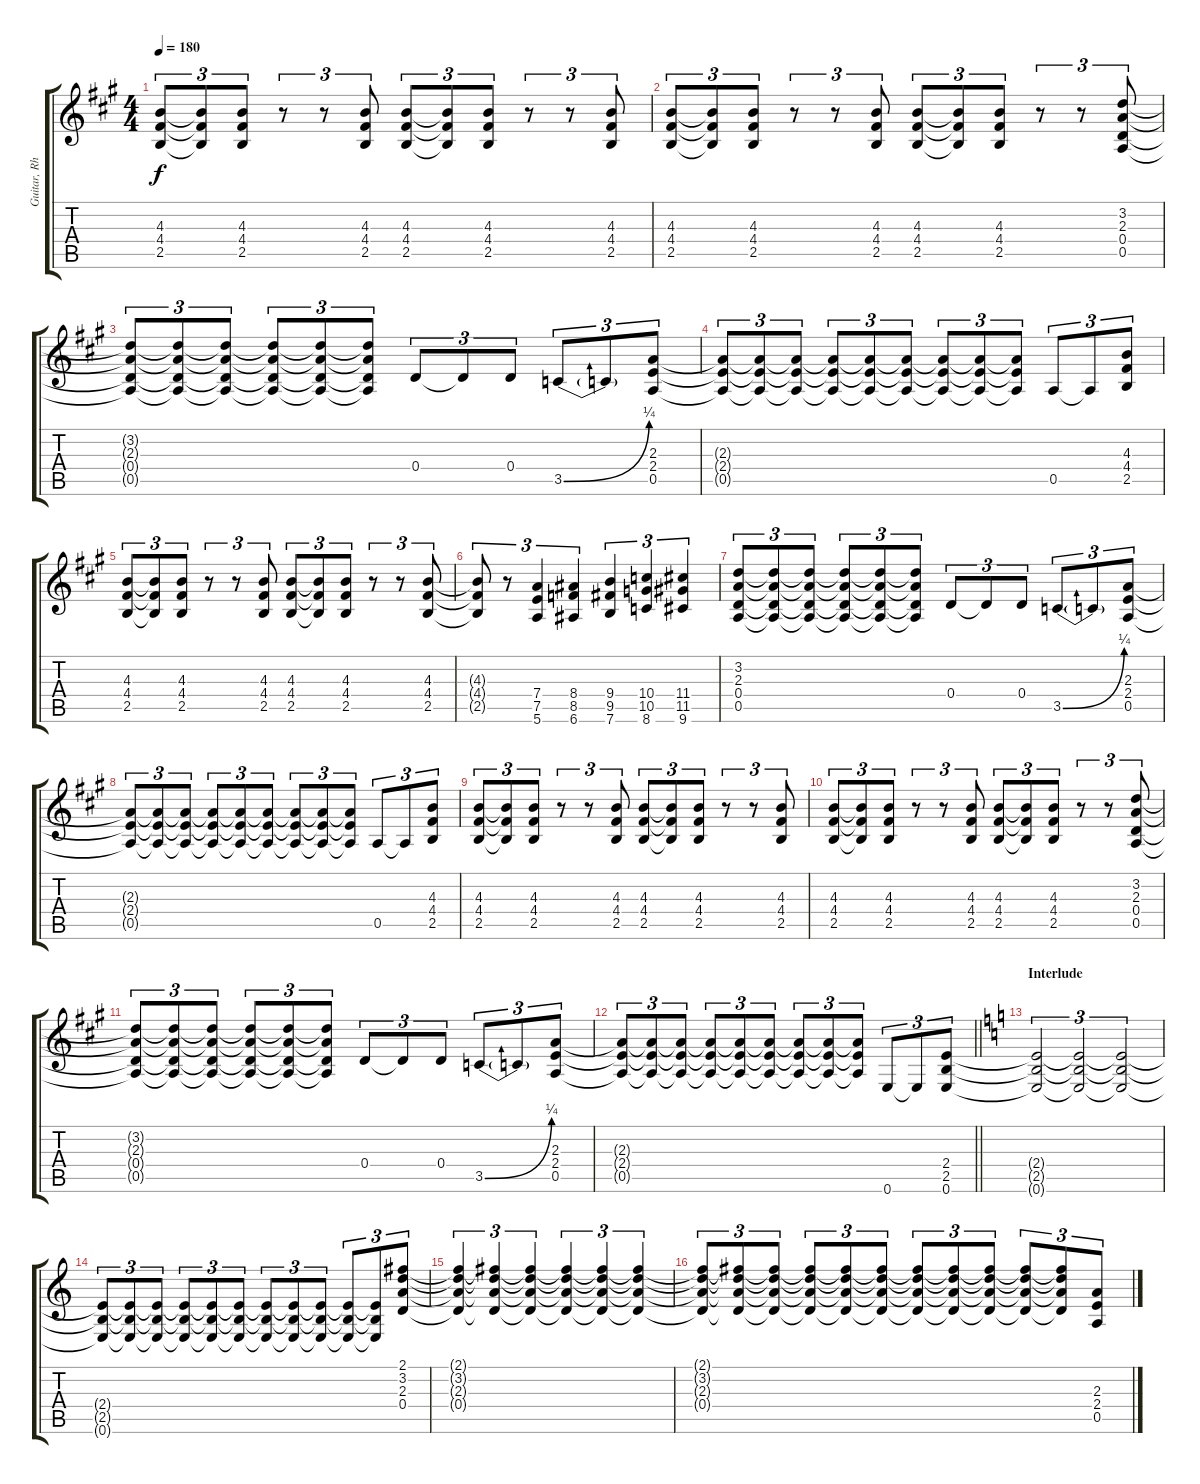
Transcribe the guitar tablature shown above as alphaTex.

\track ("Guitar, Rhythm" "Guitar, Rh") {instrument overdrivenguitar}
\staff {score tabs}
\tuning (E4 B3 G3 D3 A2 E2) {hide}
\ts (4 4)
\tempo 180
\clef g2
\ks a
(4.3 4.4 2.5).8{tu (3 2) dy f} (4.3{t} 4.4{t} 2.5{t}).8{tu (3 2)} (4.3 4.4 2.5).8{tu (3 2)} r.8{tu (3 2)} r.8{tu (3 2)} (4.3 4.4 2.5).8{tu (3 2)} (4.3 4.4 2.5).8{tu (3 2)} (4.3{t} 4.4{t} 2.5{t}).8{tu (3 2)} (4.3 4.4 2.5).8{tu (3 2)} r.8{tu (3 2)} r.8{tu (3 2)} (4.3 4.4 2.5).8{tu (3 2)} |
(4.3 4.4 2.5).8{tu (3 2)} (4.3{t} 4.4{t} 2.5{t}).8{tu (3 2)} (4.3 4.4 2.5).8{tu (3 2)} r.8{tu (3 2)} r.8{tu (3 2)} (4.3 4.4 2.5).8{tu (3 2)} (4.3 4.4 2.5).8{tu (3 2)} (4.3{t} 4.4{t} 2.5{t}).8{tu (3 2)} (4.3 4.4 2.5).8{tu (3 2)} r.8{tu (3 2)} r.8{tu (3 2)} (3.2 2.3 0.4 0.5).8{tu (3 2)} |
(3.2{t} 2.3{t} 0.4{t} 0.5{t}).8{tu (3 2)} (3.2{t} 2.3{t} 0.4{t} 0.5{t}).8{tu (3 2)} (3.2{t} 2.3{t} 0.4{t} 0.5{t}).8{tu (3 2)} (3.2{t} 2.3{t} 0.4{t} 0.5{t}).8{tu (3 2)} (3.2{t} 2.3{t} 0.4{t} 0.5{t}).8{tu (3 2)} (3.2{t} 2.3{t} 0.4{t} 0.5{t}).8{tu (3 2)} 0.4.8{tu (3 2)} 0.4{t}.8{tu (3 2)} 0.4.8{tu (3 2)} 3.5{be (bend 0 0 60 1)}.8{tu (3 2)} 3.5{t}.8{tu (3 2)} (2.3 2.4 0.5).8{tu (3 2)} |
(2.3{t} 2.4{t} 0.5{t}).8{tu (3 2)} (2.3{t} 2.4{t} 0.5{t}).8{tu (3 2)} (2.3{t} 2.4{t} 0.5{t}).8{tu (3 2)} (2.3{t} 2.4{t} 0.5{t}).8{tu (3 2)} (2.3{t} 2.4{t} 0.5{t}).8{tu (3 2)} (2.3{t} 2.4{t} 0.5{t}).8{tu (3 2)} (2.3{t} 2.4{t} 0.5{t}).8{tu (3 2)} (2.3{t} 2.4{t} 0.5{t}).8{tu (3 2)} (2.3{t} 2.4{t} 0.5{t}).8{tu (3 2)} 0.5.8{tu (3 2)} 0.5{t}.8{tu (3 2)} (4.3 4.4 2.5).8{tu (3 2)} |
(4.3 4.4 2.5).8{tu (3 2)} (4.3{t} 4.4{t} 2.5{t}).8{tu (3 2)} (4.3 4.4 2.5).8{tu (3 2)} r.8{tu (3 2)} r.8{tu (3 2)} (4.3 4.4 2.5).8{tu (3 2)} (4.3 4.4 2.5).8{tu (3 2)} (4.3{t} 4.4{t} 2.5{t}).8{tu (3 2)} (4.3 4.4 2.5).8{tu (3 2)} r.8{tu (3 2)} r.8{tu (3 2)} (4.3 4.4 2.5).8{tu (3 2)} |
(4.3{t} 4.4{t} 2.5{t}).8{tu (3 2)} r.8{tu (3 2)} (7.4 7.5 5.6).4{tu (3 2)} (8.4 8.5 6.6).4{tu (3 2)} (9.4 9.5 7.6).4{tu (3 2)} (10.4 10.5 8.6).4{tu (3 2)} (11.4 11.5 9.6).4{tu (3 2)} |
(3.2 2.3 0.4 0.5).8{tu (3 2)} (3.2{t} 2.3{t} 0.4{t} 0.5{t}).8{tu (3 2)} (3.2{t} 2.3{t} 0.4{t} 0.5{t}).8{tu (3 2)} (3.2{t} 2.3{t} 0.4{t} 0.5{t}).8{tu (3 2)} (3.2{t} 2.3{t} 0.4{t} 0.5{t}).8{tu (3 2)} (3.2{t} 2.3{t} 0.4{t} 0.5{t}).8{tu (3 2)} 0.4.8{tu (3 2)} 0.4{t}.8{tu (3 2)} 0.4.8{tu (3 2)} 3.5{be (bend 0 0 60 1)}.8{tu (3 2)} 3.5{t}.8{tu (3 2)} (2.3 2.4 0.5).8{tu (3 2)} |
(2.3{t} 2.4{t} 0.5{t}).8{tu (3 2)} (2.3{t} 2.4{t} 0.5{t}).8{tu (3 2)} (2.3{t} 2.4{t} 0.5{t}).8{tu (3 2)} (2.3{t} 2.4{t} 0.5{t}).8{tu (3 2)} (2.3{t} 2.4{t} 0.5{t}).8{tu (3 2)} (2.3{t} 2.4{t} 0.5{t}).8{tu (3 2)} (2.3{t} 2.4{t} 0.5{t}).8{tu (3 2)} (2.3{t} 2.4{t} 0.5{t}).8{tu (3 2)} (2.3{t} 2.4{t} 0.5{t}).8{tu (3 2)} 0.5.8{tu (3 2)} 0.5{t}.8{tu (3 2)} (4.3 4.4 2.5).8{tu (3 2)} |
(4.3 4.4 2.5).8{tu (3 2)} (4.3{t} 4.4{t} 2.5{t}).8{tu (3 2)} (4.3 4.4 2.5).8{tu (3 2)} r.8{tu (3 2)} r.8{tu (3 2)} (4.3 4.4 2.5).8{tu (3 2)} (4.3 4.4 2.5).8{tu (3 2)} (4.3{t} 4.4{t} 2.5{t}).8{tu (3 2)} (4.3 4.4 2.5).8{tu (3 2)} r.8{tu (3 2)} r.8{tu (3 2)} (4.3 4.4 2.5).8{tu (3 2)} |
(4.3 4.4 2.5).8{tu (3 2)} (4.3{t} 4.4{t} 2.5{t}).8{tu (3 2)} (4.3 4.4 2.5).8{tu (3 2)} r.8{tu (3 2)} r.8{tu (3 2)} (4.3 4.4 2.5).8{tu (3 2)} (4.3 4.4 2.5).8{tu (3 2)} (4.3{t} 4.4{t} 2.5{t}).8{tu (3 2)} (4.3 4.4 2.5).8{tu (3 2)} r.8{tu (3 2)} r.8{tu (3 2)} (3.2 2.3 0.4 0.5).8{tu (3 2)} |
(3.2{t} 2.3{t} 0.4{t} 0.5{t}).8{tu (3 2)} (3.2{t} 2.3{t} 0.4{t} 0.5{t}).8{tu (3 2)} (3.2{t} 2.3{t} 0.4{t} 0.5{t}).8{tu (3 2)} (3.2{t} 2.3{t} 0.4{t} 0.5{t}).8{tu (3 2)} (3.2{t} 2.3{t} 0.4{t} 0.5{t}).8{tu (3 2)} (3.2{t} 2.3{t} 0.4{t} 0.5{t}).8{tu (3 2)} 0.4.8{tu (3 2)} 0.4{t}.8{tu (3 2)} 0.4.8{tu (3 2)} 3.5{be (bend 0 0 60 1)}.8{tu (3 2)} 3.5{t}.8{tu (3 2)} (2.3 2.4 0.5).8{tu (3 2)} |
\barLineRight lightlight
(2.3{t} 2.4{t} 0.5{t}).8{tu (3 2)} (2.3{t} 2.4{t} 0.5{t}).8{tu (3 2)} (2.3{t} 2.4{t} 0.5{t}).8{tu (3 2)} (2.3{t} 2.4{t} 0.5{t}).8{tu (3 2)} (2.3{t} 2.4{t} 0.5{t}).8{tu (3 2)} (2.3{t} 2.4{t} 0.5{t}).8{tu (3 2)} (2.3{t} 2.4{t} 0.5{t}).8{tu (3 2)} (2.3{t} 2.4{t} 0.5{t}).8{tu (3 2)} (2.3{t} 2.4{t} 0.5{t}).8{tu (3 2)} 0.6.8{tu (3 2)} 0.6{t}.8{tu (3 2)} (2.4 2.5 0.6).8{tu (3 2)} |
\section ("" "Interlude")
\ks c
(2.4{t} 2.5{t} 0.6{t}).2{tu (3 2)} (2.4{t} 2.5{t} 0.6{t}).2{tu (3 2)} (2.4{t} 2.5{t} 0.6{t}).2{tu (3 2)} |
(2.4{t} 2.5{t} 0.6{t}).8{tu (3 2)} (2.4{t} 2.5{t} 0.6{t}).8{tu (3 2)} (2.4{t} 2.5{t} 0.6{t}).8{tu (3 2)} (2.4{t} 2.5{t} 0.6{t}).8{tu (3 2)} (2.4{t} 2.5{t} 0.6{t}).8{tu (3 2)} (2.4{t} 2.5{t} 0.6{t}).8{tu (3 2)} (2.4{t} 2.5{t} 0.6{t}).8{tu (3 2)} (2.4{t} 2.5{t} 0.6{t}).8{tu (3 2)} (2.4{t} 2.5{t} 0.6{t}).8{tu (3 2)} (2.4{t} 2.5{t} 0.6{t}).8{tu (3 2)} (2.4{t} 2.5{t} 0.6{t}).8{tu (3 2)} (2.1 3.2 2.3 0.4).8{tu (3 2)} |
(2.1{t} 3.2{t} 2.3{t} 0.4{t}).4{tu (3 2)} (2.1{t} 3.2{t} 2.3{t} 0.4{t}).4{tu (3 2)} (2.1{t} 3.2{t} 2.3{t} 0.4{t}).4{tu (3 2)} (2.1{t} 3.2{t} 2.3{t} 0.4{t}).4{tu (3 2)} (2.1{t} 3.2{t} 2.3{t} 0.4{t}).4{tu (3 2)} (2.1{t} 3.2{t} 2.3{t} 0.4{t}).4{tu (3 2)} |
(2.1{t} 3.2{t} 2.3{t} 0.4{t}).8{tu (3 2)} (2.1{t} 3.2{t} 2.3{t} 0.4{t}).8{tu (3 2)} (2.1{t} 3.2{t} 2.3{t} 0.4{t}).8{tu (3 2)} (2.1{t} 3.2{t} 2.3{t} 0.4{t}).8{tu (3 2)} (2.1{t} 3.2{t} 2.3{t} 0.4{t}).8{tu (3 2)} (2.1{t} 3.2{t} 2.3{t} 0.4{t}).8{tu (3 2)} (2.1{t} 3.2{t} 2.3{t} 0.4{t}).8{tu (3 2)} (2.1{t} 3.2{t} 2.3{t} 0.4{t}).8{tu (3 2)} (2.1{t} 3.2{t} 2.3{t} 0.4{t}).8{tu (3 2)} (2.1{t} 3.2{t} 2.3{t} 0.4{t}).8{tu (3 2)} (2.1{t} 3.2{t} 2.3{t} 0.4{t}).8{tu (3 2)} (2.3 2.4 0.5).8{tu (3 2)}
